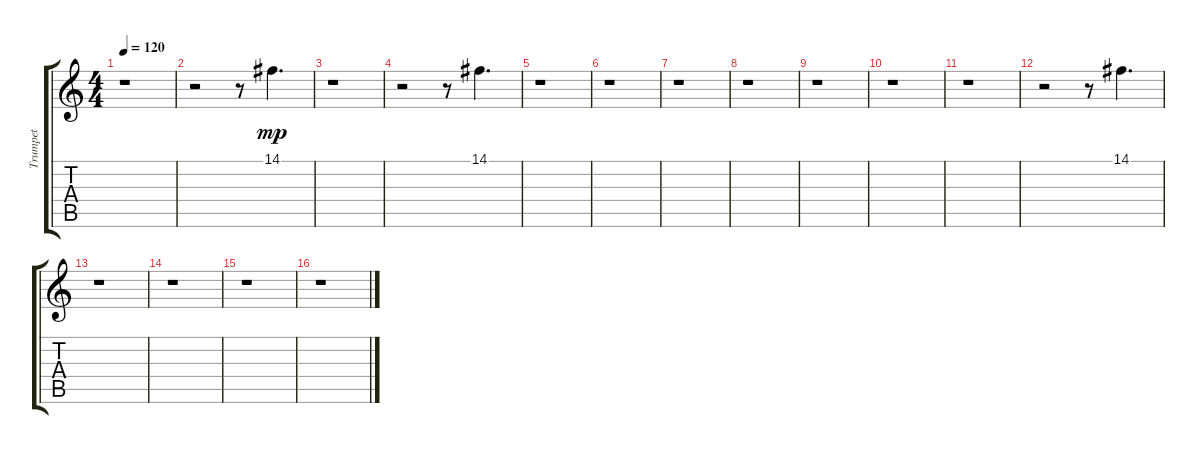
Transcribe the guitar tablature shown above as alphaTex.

\track ("Trumpet" "Trumpet") {instrument trumpet}
\staff {score tabs}
\tuning (E4 B3 G3 D3 A2 E2) {hide}
\ts (4 4)
\tempo 120
\clef g2
\ks c
r.1{dy mp} |
r.2 r.8 14.1.4{d} |
r.1 |
r.2 r.8 14.1.4{d} |
r.1 |
r.1 |
r.1 |
r.1 |
r.1 |
r.1 |
r.1 |
r.2 r.8 14.1.4{d} |
r.1 |
r.1 |
r.1 |
r.1
